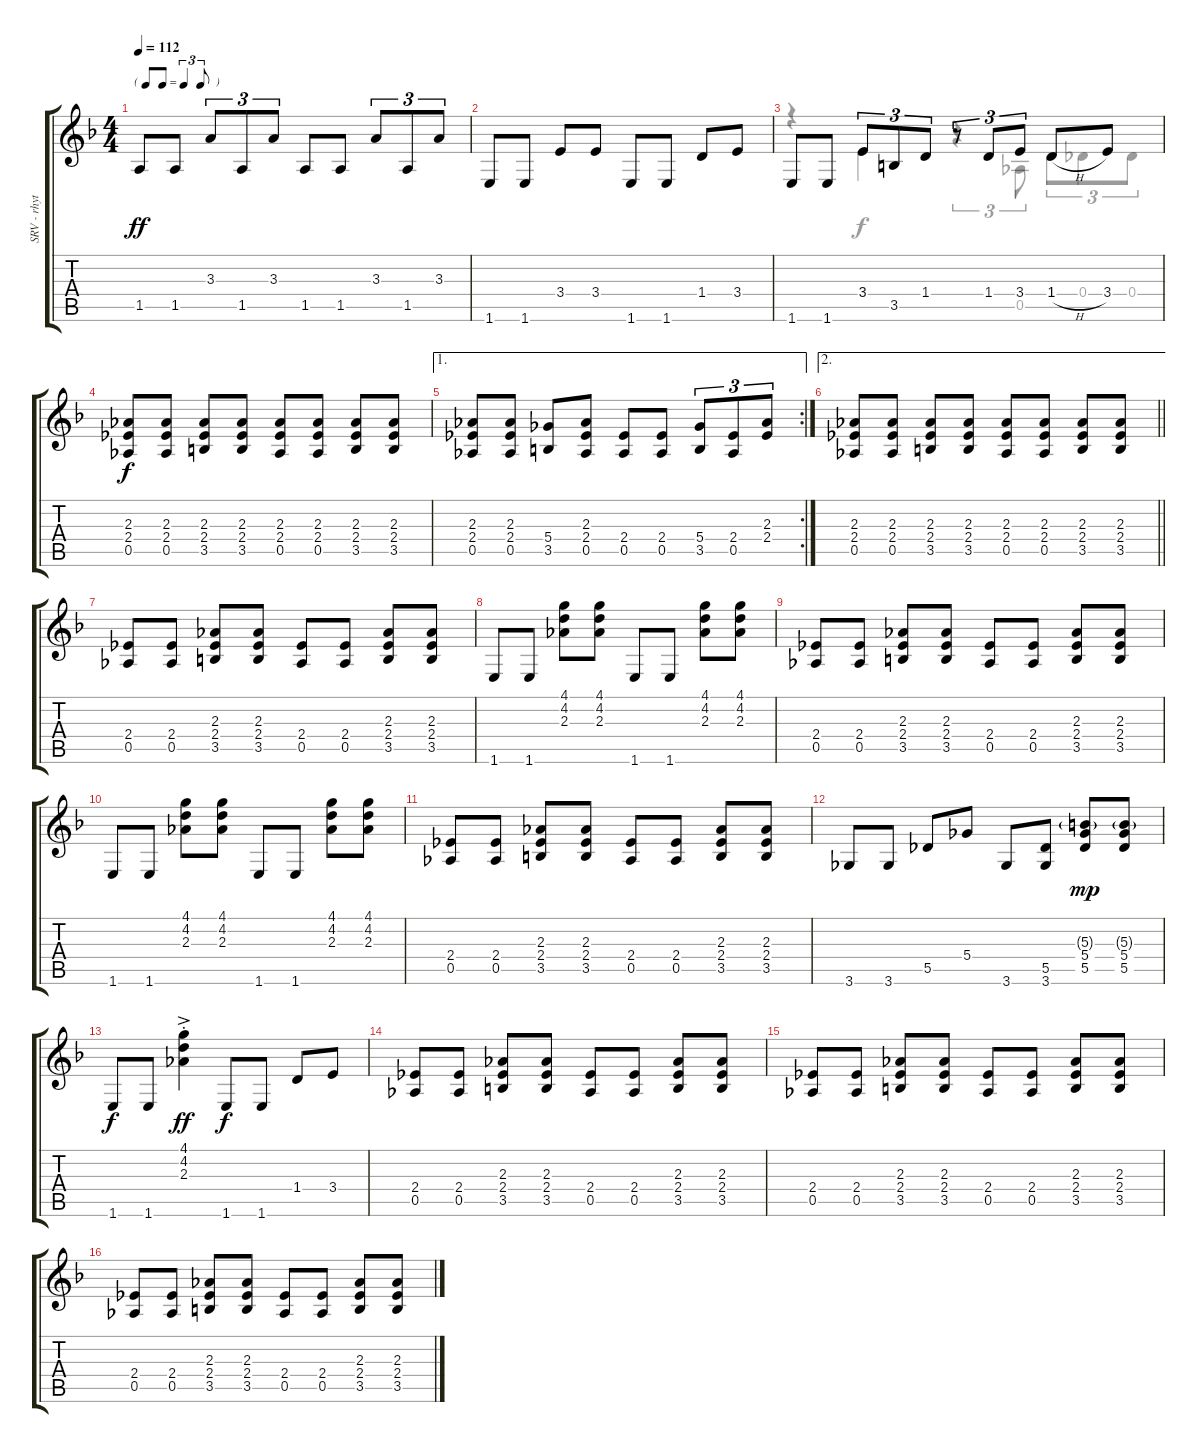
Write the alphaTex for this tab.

\track ("SRV - rhythm guitar" "SRV - rhyt") {instrument overdrivenguitar}
\staff {score tabs}
\tuning (Eb4 Bb3 Gb3 Db3 Ab2 Eb2) {hide}
\voice
\ts (4 4)
\tf triplet8th
\tempo 112
\clef g2
\ks f
1.5.8{dy ff} 1.5.8 3.3.8{tu (3 2)} 1.5.8{tu (3 2)} 3.3.8{tu (3 2)} 1.5.8 1.5.8 3.3.8{tu (3 2)} 1.5.8{tu (3 2)} 3.3.8{tu (3 2)} |
1.6.8 1.6.8 3.4.8 3.4.8 1.6.8 1.6.8 1.4.8 3.4.8 |
1.6.8 1.6.8 3.4.8{tu (3 2)} 3.5.8{tu (3 2)} 1.4.8{tu (3 2)} r.8{tu (3 2)} 1.4.8{tu (3 2)} 3.4.8{tu (3 2)} 1.4{h}.8 3.4.8 |
(2.3 2.4 0.5).8{dy f} (2.3 2.4 0.5).8 (2.3 2.4 3.5).8 (2.3 2.4 3.5).8 (2.3 2.4 0.5).8 (2.3 2.4 0.5).8 (2.3 2.4 3.5).8 (2.3 2.4 3.5).8 |
\ae 1
\rc 2
(2.3 2.4 0.5).8 (2.3 2.4 0.5).8 (5.4 3.5).8 (2.3 2.4 0.5).8 (2.4 0.5).8 (2.4 0.5).8 (5.4 3.5).8{tu (3 2)} (2.4 0.5).8{tu (3 2)} (2.3 2.4).8{tu (3 2)} |
\ae 2
\barLineRight lightlight
(2.3 2.4 0.5).8 (2.3 2.4 0.5).8 (2.3 2.4 3.5).8 (2.3 2.4 3.5).8 (2.3 2.4 0.5).8 (2.3 2.4 0.5).8 (2.3 2.4 3.5).8 (2.3 2.4 3.5).8 |
(2.4 0.5).8 (2.4 0.5).8 (2.3 2.4 3.5).8 (2.3 2.4 3.5).8 (2.4 0.5).8 (2.4 0.5).8 (2.3 2.4 3.5).8 (2.3 2.4 3.5).8 |
1.6.8 1.6.8 (4.1 4.2 2.3).8 (4.1 4.2 2.3).8 1.6.8 1.6.8 (4.1 4.2 2.3).8 (4.1 4.2 2.3).8 |
(2.4 0.5).8 (2.4 0.5).8 (2.3 2.4 3.5).8 (2.3 2.4 3.5).8 (2.4 0.5).8 (2.4 0.5).8 (2.3 2.4 3.5).8 (2.3 2.4 3.5).8 |
1.6.8 1.6.8 (4.1 4.2 2.3).8 (4.1 4.2 2.3).8 1.6.8 1.6.8 (4.1 4.2 2.3).8 (4.1 4.2 2.3).8 |
(2.4 0.5).8 (2.4 0.5).8 (2.3 2.4 3.5).8 (2.3 2.4 3.5).8 (2.4 0.5).8 (2.4 0.5).8 (2.3 2.4 3.5).8 (2.3 2.4 3.5).8 |
3.6.8 3.6.8 5.5.8 5.4.8 3.6.8 (5.5 3.6).8 (5.3{g} 5.4 5.5).8{dy mp} (5.3{g} 5.4 5.5).8 |
1.6.8{dy f} 1.6.8 (4.1{ac st} 4.2{ac st} 2.3{ac st}).4{dy ff} 1.6.8{dy f} 1.6.8 1.4.8 3.4.8 |
(2.4 0.5).8 (2.4 0.5).8 (2.3 2.4 3.5).8 (2.3 2.4 3.5).8 (2.4 0.5).8 (2.4 0.5).8 (2.3 2.4 3.5).8 (2.3 2.4 3.5).8 |
(2.4 0.5).8 (2.4 0.5).8 (2.3 2.4 3.5).8 (2.3 2.4 3.5).8 (2.4 0.5).8 (2.4 0.5).8 (2.3 2.4 3.5).8 (2.3 2.4 3.5).8 |
(2.4 0.5).8 (2.4 0.5).8 (2.3 2.4 3.5).8 (2.3 2.4 3.5).8 (2.4 0.5).8 (2.4 0.5).8 (2.3 2.4 3.5).8 (2.3 2.4 3.5).8
\voice
\clef g2
\ottava regular
\simile none
\ks f
|
|
r.4 3.4.4 r.4{tu (3 2)} 0.5.8{tu (3 2)} 1.4.8{tu (3 2)} 0.4.8{tu (3 2)} 0.4.8{tu (3 2)} |
|
|
\barLineRight lightlight
|
|
|
|
|
|
|
|
|
|
